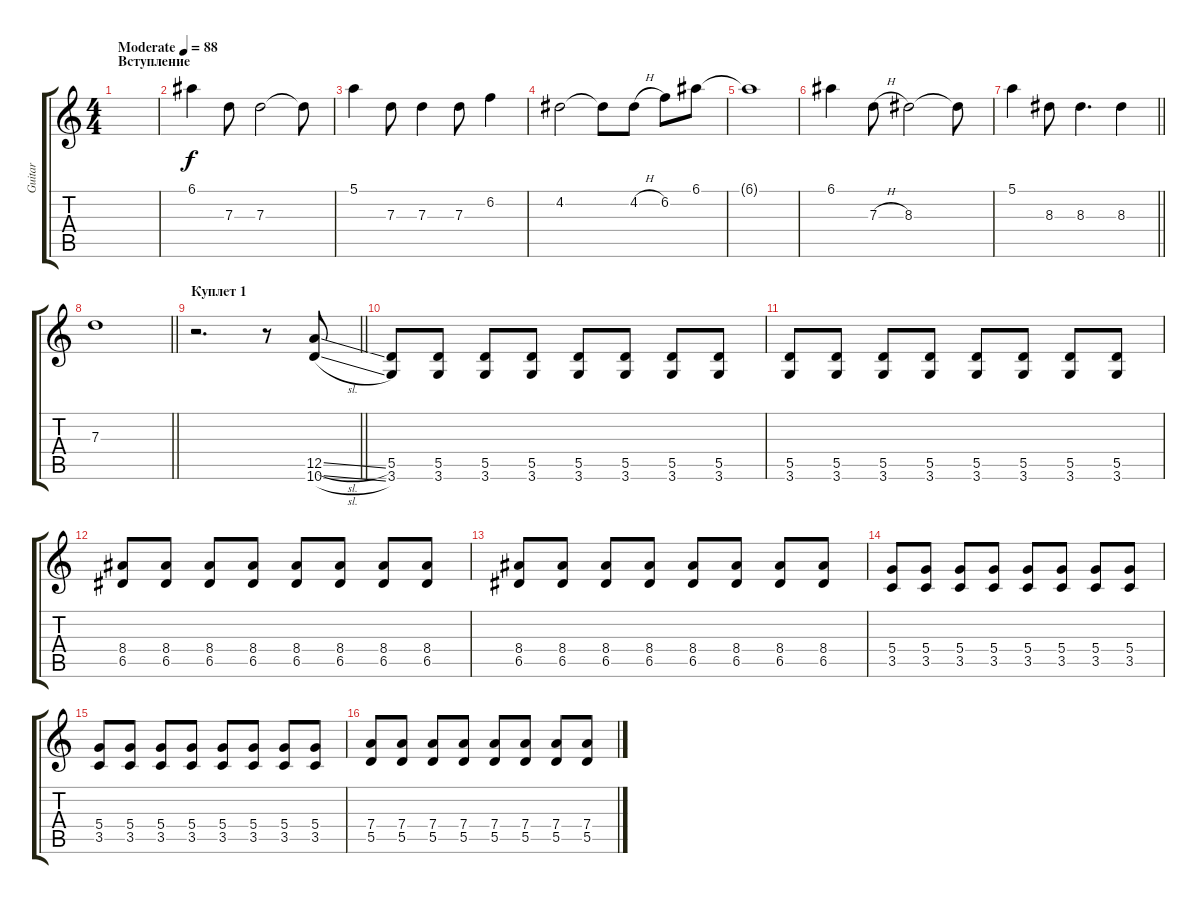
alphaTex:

\track ("Guitar" "Guitar") {instrument distortionguitar}
\staff {score tabs}
\tuning (E4 B3 G3 D3 A2 E2) {hide}
\ts (4 4)
\section ("" "Вступление")
\tempo (88 "Moderate")
\clef g2
\ks c
|
6.1.4{volume 16 instrument distortionguitar} 7.3.8 7.3.2 7.3{t}.8 |
5.1.4 7.3.8 7.3.4 7.3.8 6.2.4 |
4.2.2 4.2{t}.8 4.2{h}.8 6.2.8 6.1.8 |
6.1{t}.1 |
6.1.4 7.3{h}.8 8.3.2 8.3{t}.8 |
\barLineRight lightlight
5.1.4 8.3.8 8.3.4{d} 8.3.4 |
\barLineRight lightlight
7.3.1 |
\section ("" "Куплет 1")
\barLineRight lightlight
r.2{d} r.8{volume 16 instrument distortionguitar} (12.5{sl} 10.6{sl}).8 |
(5.5 3.6).8 (5.5 3.6).8 (5.5 3.6).8 (5.5 3.6).8 (5.5 3.6).8 (5.5 3.6).8 (5.5 3.6).8 (5.5 3.6).8 |
(5.5 3.6).8 (5.5 3.6).8 (5.5 3.6).8 (5.5 3.6).8 (5.5 3.6).8 (5.5 3.6).8 (5.5 3.6).8 (5.5 3.6).8 |
(8.4 6.5).8 (8.4 6.5).8 (8.4 6.5).8 (8.4 6.5).8 (8.4 6.5).8 (8.4 6.5).8 (8.4 6.5).8 (8.4 6.5).8 |
(8.4 6.5).8 (8.4 6.5).8 (8.4 6.5).8 (8.4 6.5).8 (8.4 6.5).8 (8.4 6.5).8 (8.4 6.5).8 (8.4 6.5).8 |
(5.4 3.5).8 (5.4 3.5).8 (5.4 3.5).8 (5.4 3.5).8 (5.4 3.5).8 (5.4 3.5).8 (5.4 3.5).8 (5.4 3.5).8 |
(5.4 3.5).8 (5.4 3.5).8 (5.4 3.5).8 (5.4 3.5).8 (5.4 3.5).8 (5.4 3.5).8 (5.4 3.5).8 (5.4 3.5).8 |
(7.4 5.5).8 (7.4 5.5).8 (7.4 5.5).8 (7.4 5.5).8 (7.4 5.5).8 (7.4 5.5).8 (7.4 5.5).8 (7.4 5.5).8
